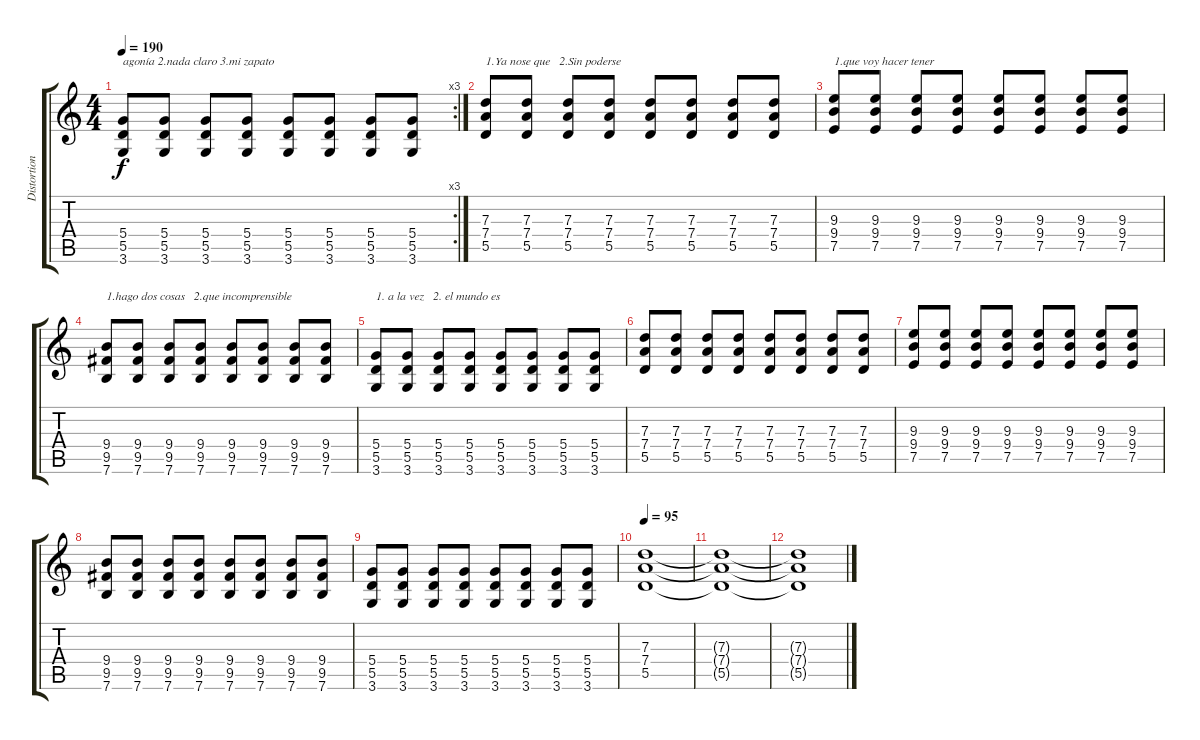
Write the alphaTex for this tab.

\track ("Distortion Dubb" "Distortion") {instrument distortionguitar}
\staff {score tabs}
\tuning (E4 B3 G3 D3 A2 E2) {hide}
\rc 3
\ts (4 4)
\tempo 190
\clef g2
\ks c
(5.4 5.5 3.6).8{txt "agonía 2.nada claro 3.mi zapato" dy f} (5.4 5.5 3.6).8 (5.4 5.5 3.6).8 (5.4 5.5 3.6).8 (5.4 5.5 3.6).8 (5.4 5.5 3.6).8 (5.4 5.5 3.6).8 (5.4 5.5 3.6).8 |
(7.3 7.4 5.5).8{txt "1.Ya nose que   2.Sin poderse "} (7.3 7.4 5.5).8 (7.3 7.4 5.5).8 (7.3 7.4 5.5).8 (7.3 7.4 5.5).8 (7.3 7.4 5.5).8 (7.3 7.4 5.5).8 (7.3 7.4 5.5).8 |
(9.3 9.4 7.5).8{txt "1.que voy hacer tener"} (9.3 9.4 7.5).8 (9.3 9.4 7.5).8 (9.3 9.4 7.5).8 (9.3 9.4 7.5).8 (9.3 9.4 7.5).8 (9.3 9.4 7.5).8 (9.3 9.4 7.5).8 |
(9.4 9.5 7.6).8{txt "1.hago dos cosas   2.que incomprensible"} (9.4 9.5 7.6).8 (9.4 9.5 7.6).8 (9.4 9.5 7.6).8 (9.4 9.5 7.6).8 (9.4 9.5 7.6).8 (9.4 9.5 7.6).8 (9.4 9.5 7.6).8 |
(5.4 5.5 3.6).8{txt "1. a la vez   2. el mundo es"} (5.4 5.5 3.6).8 (5.4 5.5 3.6).8 (5.4 5.5 3.6).8 (5.4 5.5 3.6).8 (5.4 5.5 3.6).8 (5.4 5.5 3.6).8 (5.4 5.5 3.6).8 |
(7.3 7.4 5.5).8 (7.3 7.4 5.5).8 (7.3 7.4 5.5).8 (7.3 7.4 5.5).8 (7.3 7.4 5.5).8 (7.3 7.4 5.5).8 (7.3 7.4 5.5).8 (7.3 7.4 5.5).8 |
(9.3 9.4 7.5).8 (9.3 9.4 7.5).8 (9.3 9.4 7.5).8 (9.3 9.4 7.5).8 (9.3 9.4 7.5).8 (9.3 9.4 7.5).8 (9.3 9.4 7.5).8 (9.3 9.4 7.5).8 |
(9.4 9.5 7.6).8 (9.4 9.5 7.6).8 (9.4 9.5 7.6).8 (9.4 9.5 7.6).8 (9.4 9.5 7.6).8 (9.4 9.5 7.6).8 (9.4 9.5 7.6).8 (9.4 9.5 7.6).8 |
(5.4 5.5 3.6).8 (5.4 5.5 3.6).8 (5.4 5.5 3.6).8 (5.4 5.5 3.6).8 (5.4 5.5 3.6).8 (5.4 5.5 3.6).8 (5.4 5.5 3.6).8 (5.4 5.5 3.6).8 |
\tempo 95
(7.3 7.4 5.5).1 |
(7.3{t} 7.4{t} 5.5{t}).1 |
(7.3{t} 7.4{t} 5.5{t}).1
